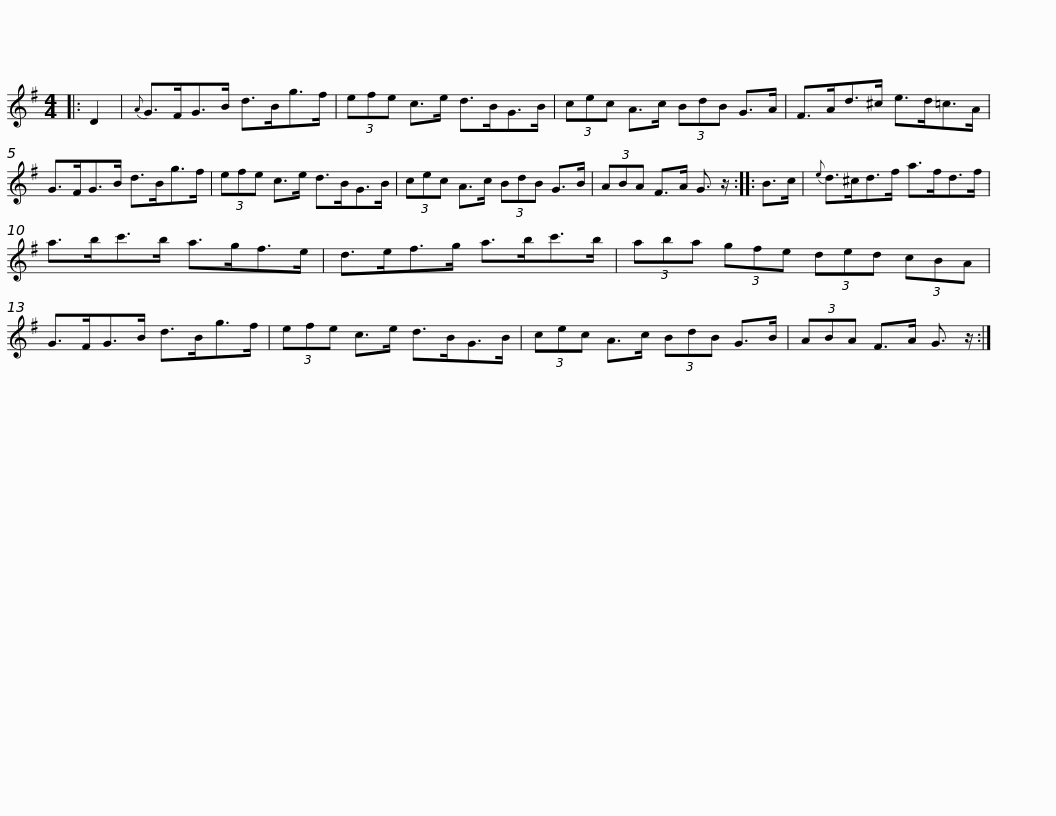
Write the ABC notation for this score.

X:1
L:1/8
M:4/4
I:linebreak $
K:G
V:1 treble
V:1
|: D2 |{A} G>FG>B d>Bg>f | (3efe c>e d>BG>B | (3cec A>c (3BdB G>A | F>Ad>^c e>d=c>A |$ %5
 G>FG>B d>Bg>f | (3efe c>e d>BG>B | (3cec A>c (3BdB G>B | (3ABA F>A G3/2 z/ :: B>c |$ %10
{e} d>^cd>f a>fd>f | a>bc'>b a>gf>e | d>ef>g a>bc'>b | (3aba (3gfe (3ded (3cBA |$ G>FG>B d>Bg>f | %15
 (3efe c>e d>BG>B | (3cec A>c (3BdB G>B | (3ABA F>A G3/2 z/ :| %18
